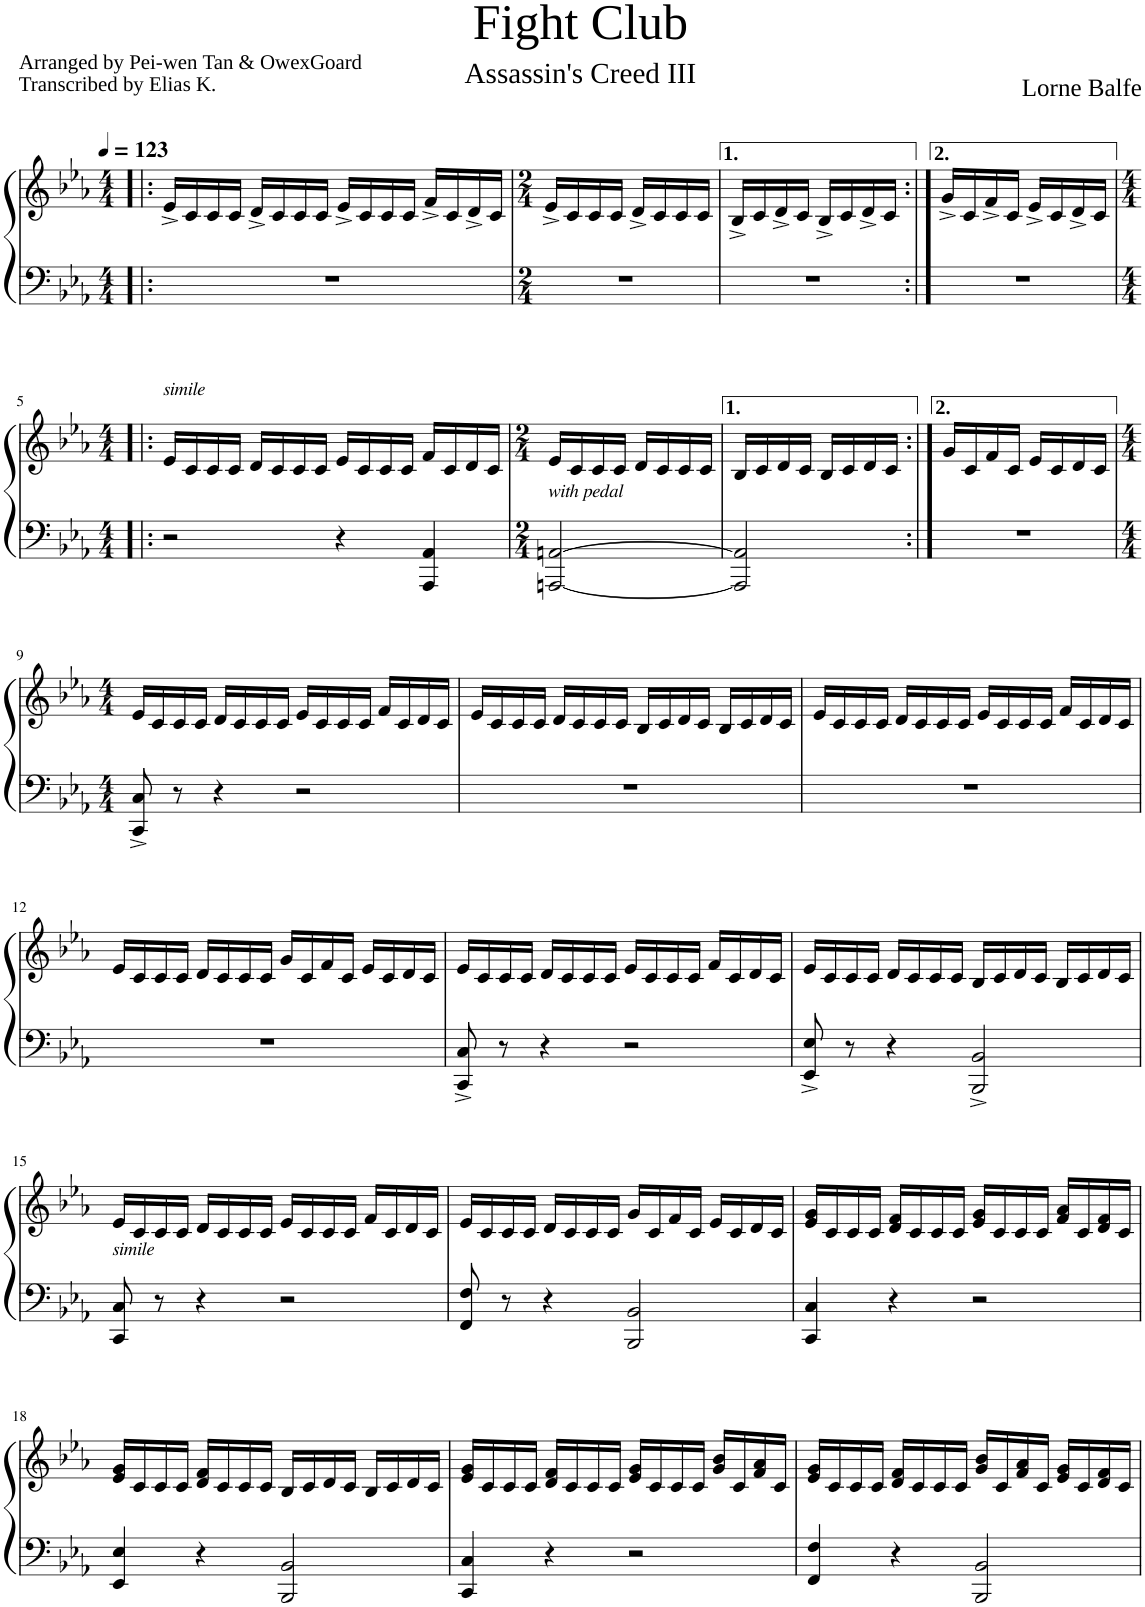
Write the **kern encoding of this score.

**kern	**kern
*part1	*part1
*staff2	*staff1
*I"Piano	*
*I'Pno	*
*clefF4	*clefG2
*k[b-e-a-]	*k[b-e-a-]
*M4/4	*M4/4
*MM123	*MM123
=1!|:	=1!|:
1r	16e-^/LL
.	16c/
.	16c/
.	16c/JJ
.	16d^/LL
.	16c/
.	16c/
.	16c/JJ
.	16e-^/LL
.	16c/
.	16c/
.	16c/JJ
.	16f^/LL
.	16c/
.	16d^/
.	16c/JJ
=2	=2
*M2/4	*M2/4
2r	16e-^/LL
.	16c/
.	16c/
.	16c/JJ
.	16d^/LL
.	16c/
.	16c/
.	16c/JJ
=3	=3
2r	16B-^/LL
.	16c/
.	16d^/
.	16c/JJ
.	16B-^/LL
.	16c/
.	16d^/
.	16c/JJ
=4:|!	=4:|!
2r	16g^/LL
.	16c/
.	16f^/
.	16c/JJ
.	16e-^/LL
.	16c/
.	16d^/
.	16c/JJ
!!LO:LB:g=z
=5!|:	=5!|:
*M4/4	*M4/4
!	!LO:TX:a:i:t=simile
2r	16e-/LL
.	16c/
.	16c/
.	16c/JJ
.	16d/LL
.	16c/
.	16c/
.	16c/JJ
4r	16e-/LL
.	16c/
.	16c/
.	16c/JJ
4AAA-/ 4AA-/	16f/LL
.	16c/
.	16d/
.	16c/JJ
=6	=6
*M2/4	*M2/4
!LO:TX:a:i:t=with pedal	!
[2AAAn/ [2AAn/	16e-/LL
.	16c/
.	16c/
.	16c/JJ
.	16d/LL
.	16c/
.	16c/
.	16c/JJ
=7	=7
2AAA/] 2AA/]	16B-/LL
.	16c/
.	16d/
.	16c/JJ
.	16B-/LL
.	16c/
.	16d/
.	16c/JJ
=8:|!	=8:|!
2r	16g/LL
.	16c/
.	16f/
.	16c/JJ
.	16e-/LL
.	16c/
.	16d/
.	16c/JJ
!!LO:LB:g=z
=9	=9
*M4/4	*M4/4
8CC/^ 8C/^	16e-/LL
.	16c/
8r	16c/
.	16c/JJ
4r	16d/LL
.	16c/
.	16c/
.	16c/JJ
2r	16e-/LL
.	16c/
.	16c/
.	16c/JJ
.	16f/LL
.	16c/
.	16d/
.	16c/JJ
=10	=10
1r	16e-/LL
.	16c/
.	16c/
.	16c/JJ
.	16d/LL
.	16c/
.	16c/
.	16c/JJ
.	16B-/LL
.	16c/
.	16d/
.	16c/JJ
.	16B-/LL
.	16c/
.	16d/
.	16c/JJ
=11	=11
1r	16e-/LL
.	16c/
.	16c/
.	16c/JJ
.	16d/LL
.	16c/
.	16c/
.	16c/JJ
.	16e-/LL
.	16c/
.	16c/
.	16c/JJ
.	16f/LL
.	16c/
.	16d/
.	16c/JJ
!!LO:LB:g=z
=12	=12
1r	16e-/LL
.	16c/
.	16c/
.	16c/JJ
.	16d/LL
.	16c/
.	16c/
.	16c/JJ
.	16g/LL
.	16c/
.	16f/
.	16c/JJ
.	16e-/LL
.	16c/
.	16d/
.	16c/JJ
=13	=13
8CC/^ 8C/^	16e-/LL
.	16c/
8r	16c/
.	16c/JJ
4r	16d/LL
.	16c/
.	16c/
.	16c/JJ
2r	16e-/LL
.	16c/
.	16c/
.	16c/JJ
.	16f/LL
.	16c/
.	16d/
.	16c/JJ
=14	=14
8EE-/^ 8E-/^	16e-/LL
.	16c/
8r	16c/
.	16c/JJ
4r	16d/LL
.	16c/
.	16c/
.	16c/JJ
2BBB-/^ 2BB-/^	16B-/LL
.	16c/
.	16d/
.	16c/JJ
.	16B-/LL
.	16c/
.	16d/
.	16c/JJ
!!LO:LB:g=z
=15	=15
!LO:TX:a:i:t=simile	!
8CC/ 8C/	16e-/LL
.	16c/
8r	16c/
.	16c/JJ
4r	16d/LL
.	16c/
.	16c/
.	16c/JJ
2r	16e-/LL
.	16c/
.	16c/
.	16c/JJ
.	16f/LL
.	16c/
.	16d/
.	16c/JJ
=16	=16
8FF/ 8F/	16e-/LL
.	16c/
8r	16c/
.	16c/JJ
4r	16d/LL
.	16c/
.	16c/
.	16c/JJ
2BBB-/ 2BB-/	16g/LL
.	16c/
.	16f/
.	16c/JJ
.	16e-/LL
.	16c/
.	16d/
.	16c/JJ
=17	=17
4CC/ 4C/	16e-/ 16g/LL
.	16c/
.	16c/
.	16c/JJ
4r	16d/ 16f/LL
.	16c/
.	16c/
.	16c/JJ
2r	16e-/ 16g/LL
.	16c/
.	16c/
.	16c/JJ
.	16f/ 16a-/LL
.	16c/
.	16d/ 16f/
.	16c/JJ
!!LO:LB:g=z
=18	=18
4EE-/ 4E-/	16e-/ 16g/LL
.	16c/
.	16c/
.	16c/JJ
4r	16d/ 16f/LL
.	16c/
.	16c/
.	16c/JJ
2BBB-/ 2BB-/	16B-/LL
.	16c/
.	16d/
.	16c/JJ
.	16B-/LL
.	16c/
.	16d/
.	16c/JJ
=19	=19
4CC/ 4C/	16e-/ 16g/LL
.	16c/
.	16c/
.	16c/JJ
4r	16d/ 16f/LL
.	16c/
.	16c/
.	16c/JJ
2r	16e-/ 16g/LL
.	16c/
.	16c/
.	16c/JJ
.	16g/ 16b-/LL
.	16c/
.	16f/ 16a-/
.	16c/JJ
=20	=20
4FF/ 4F/	16e-/ 16g/LL
.	16c/
.	16c/
.	16c/JJ
4r	16d/ 16f/LL
.	16c/
.	16c/
.	16c/JJ
2BBB-/ 2BB-/	16g/ 16b-/LL
.	16c/
.	16f/ 16a-/
.	16c/JJ
.	16e-/ 16g/LL
.	16c/
.	16d/ 16f/
.	16c/JJ
=	=
*-	*-
